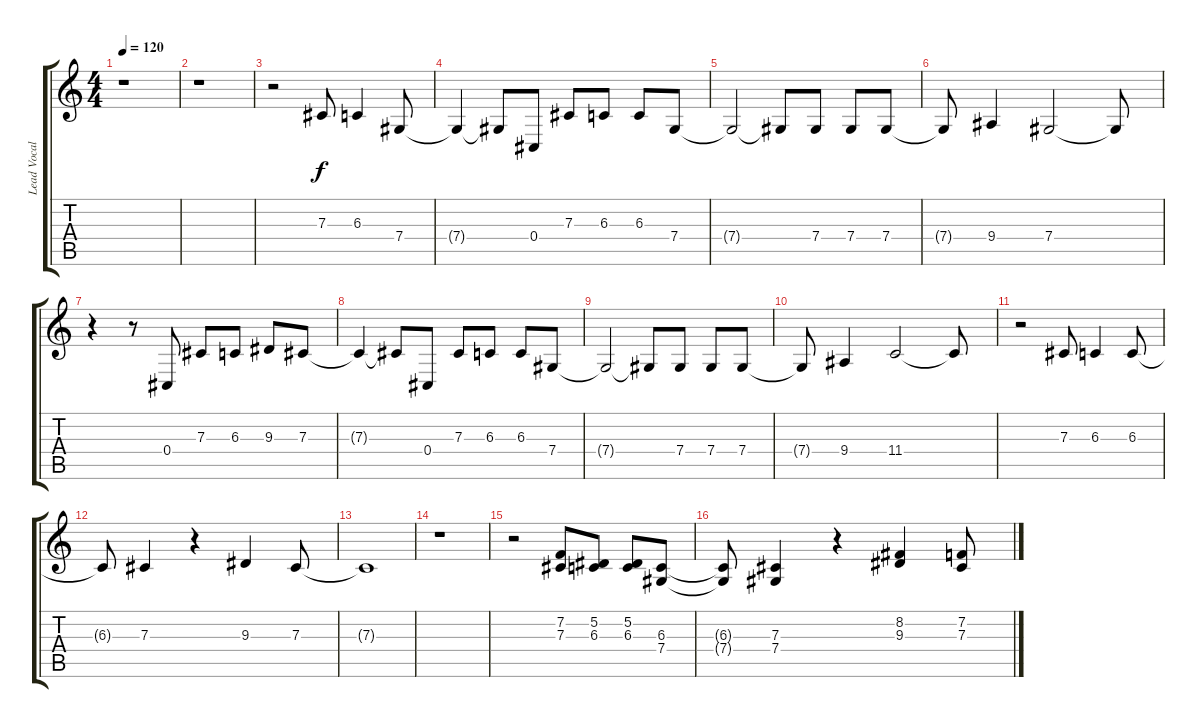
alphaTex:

\track ("Lead Vocals" "Lead Vocal") {instrument lead6voice}
\staff {score tabs}
\tuning (Eb4 Bb3 Gb3 Db3 Ab2 Db2) {hide}
\ts (4 4)
\tempo 120
\clef g2
\ks c
r.1{dy f instrument lead6voice} |
r.1 |
r.2 7.3.8 6.3.4 7.4.8 |
7.4{t}.4 7.4{t}.8 0.4.8 7.3.8 6.3.8 6.3.8 7.4.8 |
7.4{t}.2 7.4{t}.8 7.4.8 7.4.8 7.4.8 |
7.4{t}.8 9.4.4 7.4.2 7.4{t}.8 |
r.4 r.8 0.4.8 7.3.8 6.3.8 9.3.8 7.3.8 |
7.3{t}.4 7.3{t}.8 0.4.8 7.3.8 6.3.8 6.3.8 7.4.8 |
7.4{t}.2 7.4{t}.8 7.4.8 7.4.8 7.4.8 |
7.4{t}.8 9.4.4 11.4.2 11.4{t}.8 |
r.2 7.3.8 6.3.4 6.3.8 |
6.3{t}.8 7.3.4 r.4 9.3.4 7.3.8 |
7.3{t}.1 |
r.1 |
r.2 (7.2 7.3).8 (5.2 6.3).8 (5.2 6.3).8 (6.3 7.4).8 |
(6.3{t} 7.4{t}).8 (7.3 7.4).4 r.4 (8.2 9.3).4 (7.2 7.3).8
